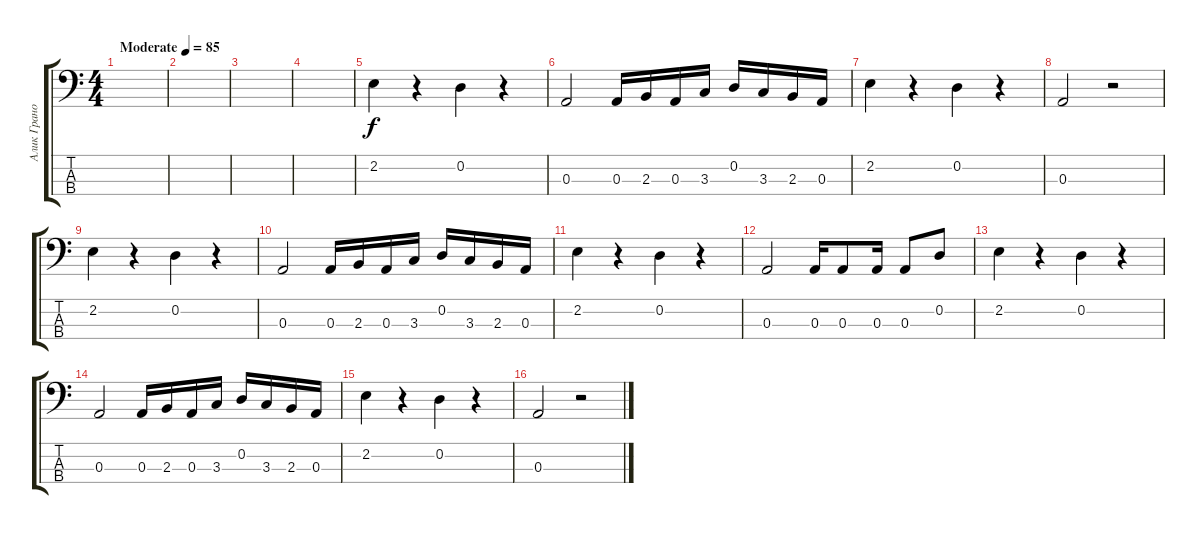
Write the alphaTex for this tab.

\track ("Алик Грановский" "Алик Грано") {instrument electricbassfinger}
\staff {score tabs}
\tuning (G2 D2 A1 E1) {hide}
\ts (4 4)
\tempo (85 "Moderate")
\clef f4
\ks c
|
|
|
|
2.2.4 r.4 0.2.4 r.4 |
0.3.2 0.3.16 2.3.16 0.3.16 3.3.16 0.2.16 3.3.16 2.3.16 0.3.16 |
2.2.4 r.4 0.2.4 r.4 |
0.3.2 r.2 |
2.2.4 r.4 0.2.4 r.4 |
0.3.2 0.3.16 2.3.16 0.3.16 3.3.16 0.2.16 3.3.16 2.3.16 0.3.16 |
2.2.4 r.4 0.2.4 r.4 |
0.3.2 0.3.16 0.3.8 0.3.16 0.3.8 0.2.8 |
2.2.4 r.4 0.2.4 r.4 |
0.3.2 0.3.16 2.3.16 0.3.16 3.3.16 0.2.16 3.3.16 2.3.16 0.3.16 |
2.2.4 r.4 0.2.4 r.4 |
0.3.2 r.2
